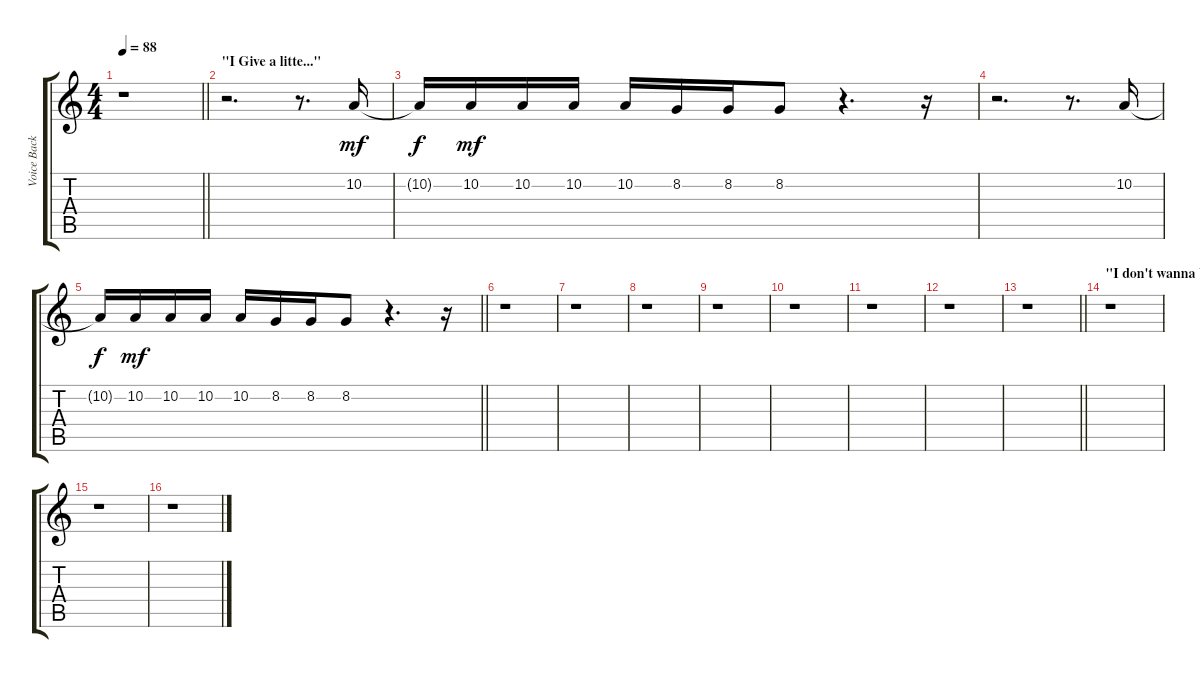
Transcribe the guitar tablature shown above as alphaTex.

\track ("Voice Backing" "Voice Back") {instrument choiraahs}
\staff {score tabs}
\tuning (E4 B3 G3 D3 A2 E2) {hide}
\ts (4 4)
\tempo 88
\clef g2
\barLineRight lightlight
\ks c
r.1{dy mf} |
\section ("" "\"I Give a litte...\"")
r.2{d} r.8{d} 10.2.16 |
10.2{t}.16{dy f} 10.2.16{dy mf} 10.2.16 10.2.16 10.2.16 8.2.16 8.2.16 8.2.8 r.4{d} r.16 |
r.2{d} r.8{d} 10.2.16 |
\barLineRight lightlight
10.2{t}.16{dy f} 10.2.16{dy mf} 10.2.16 10.2.16 10.2.16 8.2.16 8.2.16 8.2.8 r.4{d} r.16 |
r.1 |
r.1 |
r.1 |
r.1 |
r.1 |
r.1 |
r.1 |
\barLineRight lightlight
r.1 |
\section ("" "\"I don't wanna be left out...\"")
r.1 |
r.1 |
r.1
